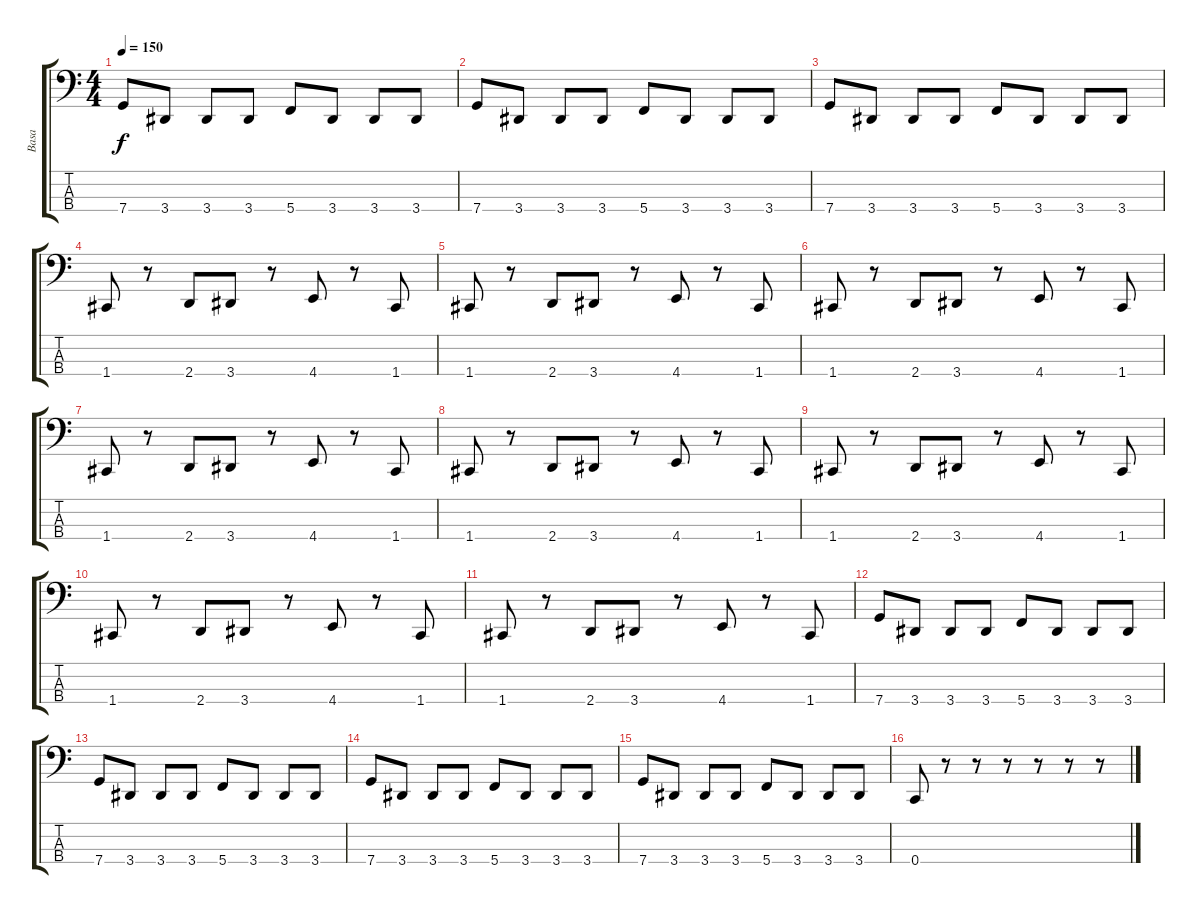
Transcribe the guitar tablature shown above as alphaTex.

\track ("Basa" "Basa") {instrument electricbassfinger}
\staff {score tabs}
\tuning (F2 C2 G1 C1) {hide}
\ts (4 4)
\tempo 150
\clef f4
\ks c
7.4.8{dy f} 3.4.8 3.4.8 3.4.8 5.4.8 3.4.8 3.4.8 3.4.8 |
7.4.8 3.4.8 3.4.8 3.4.8 5.4.8 3.4.8 3.4.8 3.4.8 |
7.4.8 3.4.8 3.4.8 3.4.8 5.4.8 3.4.8 3.4.8 3.4.8 |
1.4.8 r.8 2.4.8 3.4.8 r.8 4.4.8 r.8 1.4.8 |
1.4.8 r.8 2.4.8 3.4.8 r.8 4.4.8 r.8 1.4.8 |
1.4.8 r.8 2.4.8 3.4.8 r.8 4.4.8 r.8 1.4.8 |
1.4.8 r.8 2.4.8 3.4.8 r.8 4.4.8 r.8 1.4.8 |
1.4.8 r.8 2.4.8 3.4.8 r.8 4.4.8 r.8 1.4.8 |
1.4.8 r.8 2.4.8 3.4.8 r.8 4.4.8 r.8 1.4.8 |
1.4.8 r.8 2.4.8 3.4.8 r.8 4.4.8 r.8 1.4.8 |
1.4.8 r.8 2.4.8 3.4.8 r.8 4.4.8 r.8 1.4.8 |
7.4.8 3.4.8 3.4.8 3.4.8 5.4.8 3.4.8 3.4.8 3.4.8 |
7.4.8 3.4.8 3.4.8 3.4.8 5.4.8 3.4.8 3.4.8 3.4.8 |
7.4.8 3.4.8 3.4.8 3.4.8 5.4.8 3.4.8 3.4.8 3.4.8 |
7.4.8 3.4.8 3.4.8 3.4.8 5.4.8 3.4.8 3.4.8 3.4.8 |
0.4.8 r.8 r.8 r.8 r.8 r.8 r.8
